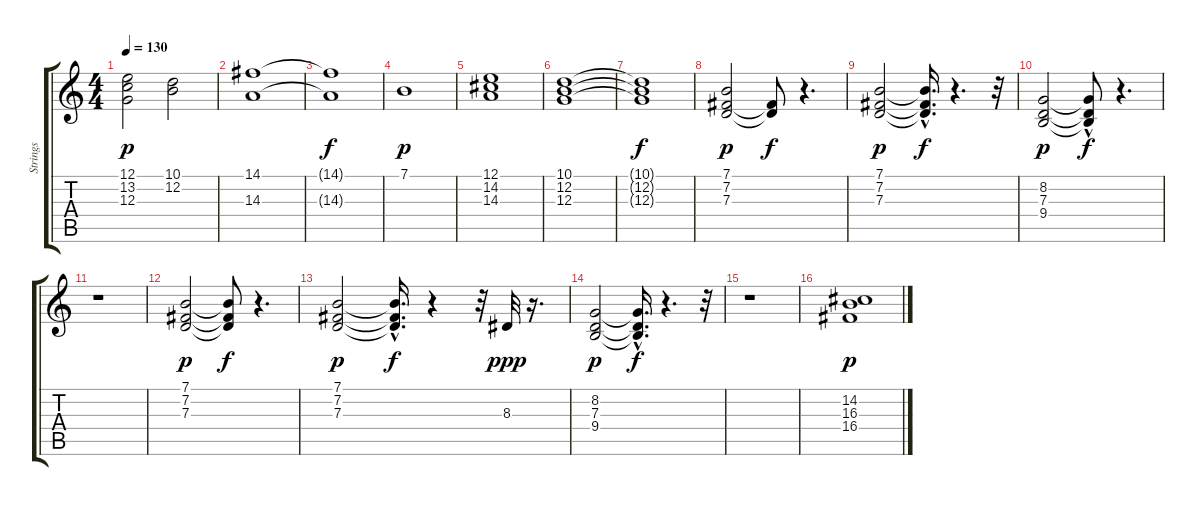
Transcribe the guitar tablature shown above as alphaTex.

\track ("Strings" "Strings") {instrument tremolostrings}
\staff {score tabs}
\tuning (E4 B3 G3 D3 A2 E2) {hide}
\ts (4 4)
\tempo 130
\clef g2
\ks c
(12.1 13.2 12.3).2{dy p} (10.1 12.2).2 |
(14.1 14.3).1 |
(14.1{t} 14.3{t}).1{dy f} |
7.1.1{dy p} |
(12.1 14.2 14.3).1 |
(10.1 12.2 12.3).1 |
(10.1{t} 12.2{t} 12.3{t}).1{dy f} |
(7.1 7.2 7.3).2{dy p} (7.2{t} 7.3{t}).8{dy f} r.4{d} |
(7.1 7.2 7.3).2{dy p} (7.1{hac t} 7.2{hac t} 7.3{hac t}).16{d dy f} r.4{d} r.32 |
(8.2 7.3 9.4).2{dy p} (8.2{hac t} 7.3{t} 9.4{hac t}).8{dy f} r.4{d} |
r.1 |
(7.1 7.2 7.3).2{dy p} (7.1{t} 7.2{t} 7.3{t}).8{dy f} r.4{d} |
(7.1 7.2 7.3).2{dy p} (7.1{hac t} 7.2{hac t} 7.3{hac t}).16{d dy f} r.4 r.32 8.3.32{dy ppp} r.16{d} |
(8.2 7.3 9.4).2{dy p} (8.2{hac t} 7.3{hac t} 9.4{hac t}).16{d dy f} r.4{d} r.32 |
r.1 |
(14.2 16.3 16.4).1{dy p}
